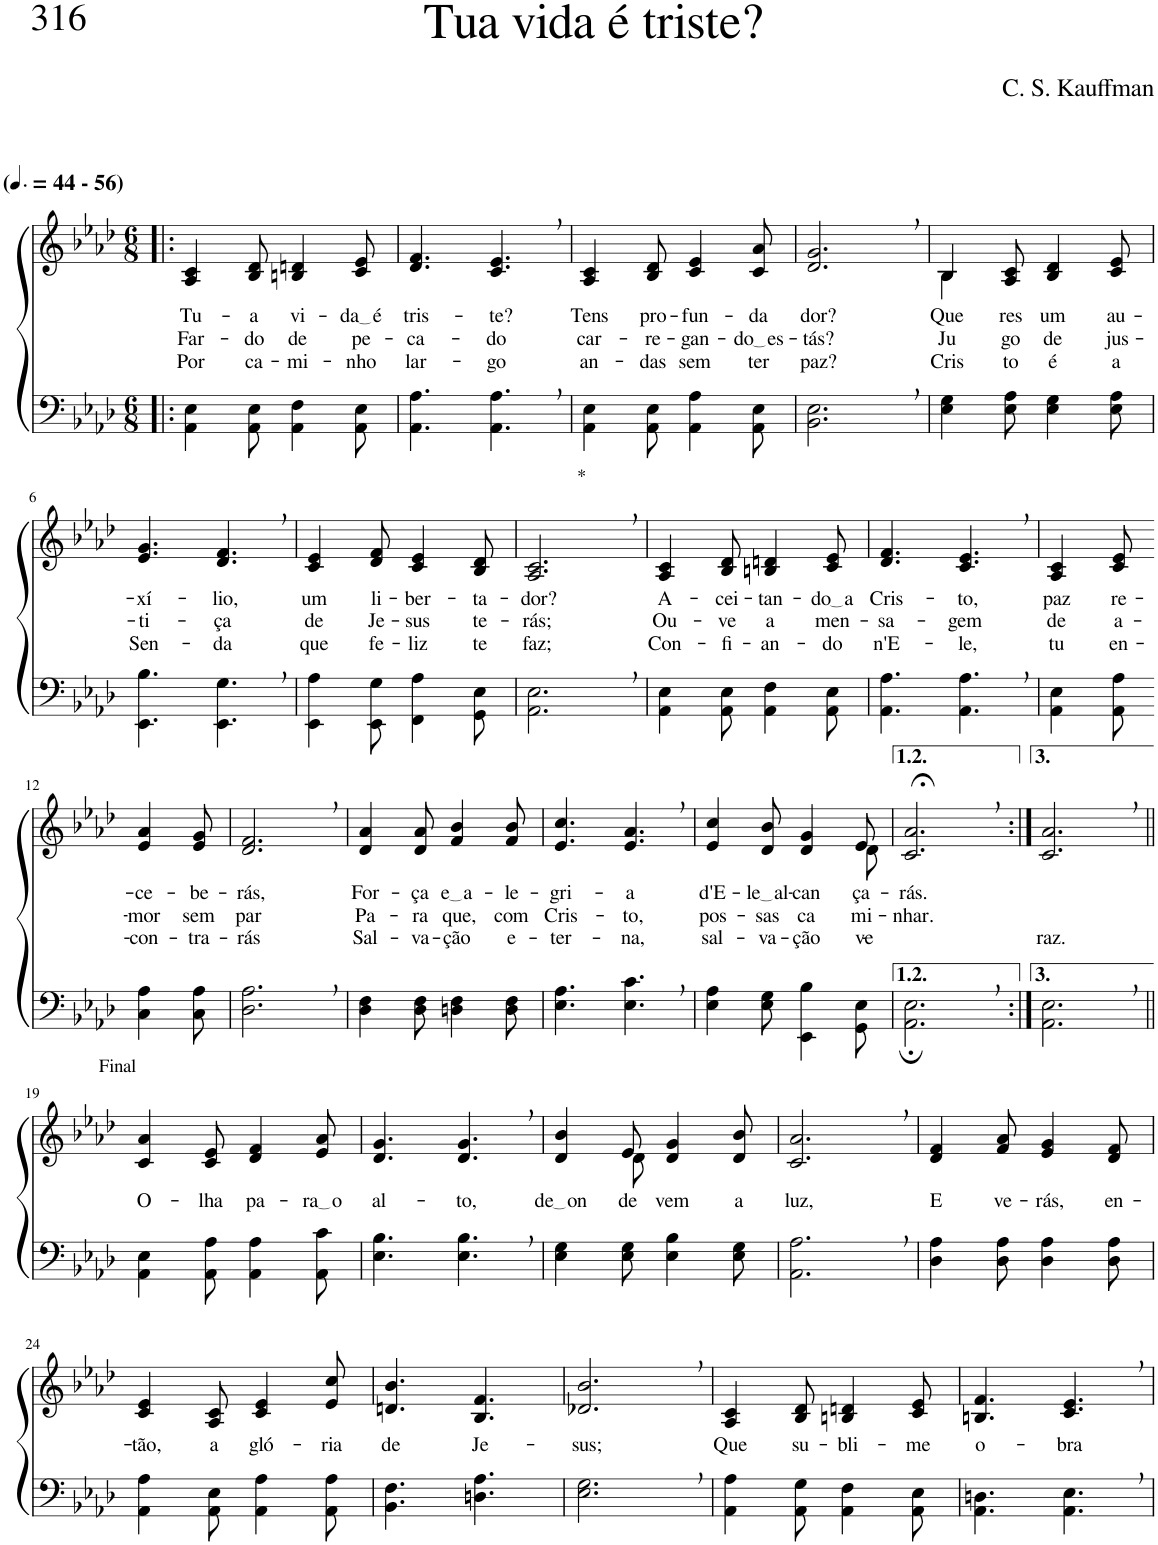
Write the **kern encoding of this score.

**kern	**kern	**text	**text	**text
*part2	*part1	*part1	*part1	*part1
*staff2	*staff1	*staff1	*staff1	*staff1
*I"Parte III e IV	*I"Parte I e II	*	*	*
*clefF4	*clefG2	*	*	*
*Trd-1c-2	*Trd-1c-2	*	*	*
*k[b-e-a-d-]	*k[b-e-a-d-]	*	*	*
*M6/8	*M6/8	*	*	*
*MM66	*MM66	*	*	*
=1!|:	=1!|:	=1!|:	=1!|:	=1!|:
!	!LO:TX:a:B:t=(	!	!	!
!	!LO:TX:a:B:t=- 56)	!	!	!
!	!	!LO:LY:b	!LO:LY:b	!LO:LY:b
4AA-\ 4E-\	4A-/ 4c/	Tu-	Far-	Por
!	!	!LO:LY:b	!LO:LY:b	!LO:LY:b
8AA-\ 8E-\	8B-/ 8d-/	-a	-do	ca-
!	!	!LO:LY:b	!LO:LY:b	!LO:LY:b
4AA-\ 4F\	4Bn/ 4dn/	vi-	de	-mi-
!	!	!LO:LY:b	!LO:LY:b	!LO:LY:b
8AA-\ 8E-\	8c/ 8e-/	da é	pe-	-nho
=2	=2	=2	=2	=2
!	!	!LO:LY:b	!LO:LY:b	!LO:LY:b
4.AA-\ 4.A-\	4.d-/ 4.f/	tris-	-ca-	lar-
!	!	!LO:LY:b	!LO:LY:b	!LO:LY:b
4.AA-\, 4.A-\,	4.c/, 4.e-/,	-te?	-do	-go
=3	=3	=3	=3	=3
!	!	!LO:LY:b	!LO:LY:b	!LO:LY:b
4AA-\ 4E-\	4A-/ 4c/	Tens	car-	an-
!	!	!LO:LY:b	!LO:LY:b	!LO:LY:b
8AA-\ 8E-\	8B-/ 8d-/	pro-	-re-	-das
!	!	!LO:LY:b	!LO:LY:b	!LO:LY:b
4AA-\ 4A-\	4c/ 4e-/	-fun-	-gan-	sem
!	!	!LO:LY:b	!LO:LY:b	!LO:LY:b
8AA-\ 8E-\	8c/ 8a-/	-da	do es	ter
=4	=4	=4	=4	=4
!	!	!LO:LY:b	!LO:LY:b	!LO:LY:b
2.BB-\, 2.E-\,	2.d-/, 2.g/,	dor?	-tás?	paz?
=5	=5	=5	=5	=5
*	*^	*	*	*
!	!	!	!LO:LY:b	!LO:LY:b	!LO:LY:b
4E-\ 4G\	4B-/	4B-\	Que-	Ju-	Cris-
!	!	!	!LO:LY:b	!LO:LY:b	!LO:LY:b
8E-\ 8A-\	8A-/ 8c/	2ryy	-res	-go	-to
!	!	!	!LO:LY:b	!LO:LY:b	!LO:LY:b
4E-\ 4G\	4B-/ 4d-/	.	um	de	é
!	!	!	!LO:LY:b	!LO:LY:b	!LO:LY:b
8E-\ 8A-\	8c/ 8e-/	.	au-	jus-	a
*	*v	*v	*	*	*
!!LO:LB:g=z
=6	=6	=6	=6	=6
!	!	!LO:LY:b	!LO:LY:b	!LO:LY:b
4.EE-\ 4.B-\	4.e-/ 4.g/	-xí-	-ti-	Sen-
!	!	!LO:LY:b	!LO:LY:b	!LO:LY:b
4.EE-\, 4.G\,	4.d-/, 4.f/,	-lio,	-ça	-da
=7	=7	=7	=7	=7
!	!	!LO:LY:b	!LO:LY:b	!LO:LY:b
4EE-\ 4A-\	4c/ 4e-/	um	de	que
!	!	!LO:LY:b	!LO:LY:b	!LO:LY:b
8EE-\ 8G\	8d-/ 8f/	li-	Je-	fe-
!	!	!LO:LY:b	!LO:LY:b	!LO:LY:b
4FF\ 4A-\	4c/ 4e-/	-ber-	-sus	-liz
!	!	!LO:LY:b	!LO:LY:b	!LO:LY:b
8GG\ 8E-\	8B-/ 8d-/	-ta-	te-	te
=8	=8	=8	=8	=8
!	!LO:TX:a:t=*	!	!	!
!	!	!LO:LY:b	!LO:LY:b	!LO:LY:b
2.AA-\, 2.E-\,	2.A-/, 2.c/,	-dor?	-rás;	faz;
=9	=9	=9	=9	=9
!	!	!LO:LY:b	!LO:LY:b	!LO:LY:b
4AA-\ 4E-\	4A-/ 4c/	A-	Ou-	Con-
!	!	!LO:LY:b	!LO:LY:b	!LO:LY:b
8AA-\ 8E-\	8B-/ 8d-/	-cei-	-ve	-fi-
!	!	!LO:LY:b	!LO:LY:b	!LO:LY:b
4AA-\ 4F\	4Bn/ 4dn/	-tan-	a	-an-
!	!	!LO:LY:b	!LO:LY:b	!LO:LY:b
8AA-\ 8E-\	8c/ 8e-/	do a	men-	-do
=10	=10	=10	=10	=10
!	!	!LO:LY:b	!LO:LY:b	!LO:LY:b
4.AA-\ 4.A-\	4.d-/ 4.f/	Cris-	-sa-	n'E-
!	!	!LO:LY:b	!LO:LY:b	!LO:LY:b
4.AA-\, 4.A-\,	4.c/, 4.e-/,	-to,	-gem	-le,
=11	=11	=11	=11	=11
!	!	!LO:LY:b	!LO:LY:b	!LO:LY:b
4AA-\ 4E-\	4A-/ 4c/	paz	de	tu
!	!	!LO:LY:b	!LO:LY:b	!LO:LY:b
8AA-\ 8A-\	8c/ 8e-/	re-	a-	en-
!!LO:LB:g=z
=12-	=12-	=12-	=12-	=12-
!	!	!LO:LY:b	!LO:LY:b	!LO:LY:b
4C\ 4A-\	4e-/ 4a-/	-ce-	-mor	-con-
!	!	!LO:LY:b	!LO:LY:b	!LO:LY:b
8C\ 8A-\	8e-/ 8g/	-be-	sem	-tra-
=13	=13	=13	=13	=13
!	!	!LO:LY:b	!LO:LY:b	!LO:LY:b
2.D-\, 2.A-\,	2.d-/, 2.f/,	-rás,	par	-rás
=14	=14	=14	=14	=14
!	!	!LO:LY:b	!LO:LY:b	!LO:LY:b
4D-\ 4F\	4d-/ 4a-/	For-	Pa-	Sal-
!	!	!LO:LY:b	!LO:LY:b	!LO:LY:b
8D-\ 8F\	8d-/ 8a-/	-ça	-ra	-va-
!	!	!LO:LY:b	!LO:LY:b	!LO:LY:b
4Dn\ 4F\	4f/ 4b-/	e a	que,	-ção
!	!	!LO:LY:b	!LO:LY:b	!LO:LY:b
8D\ 8F\	8f/ 8b-/	-le-	com	e-
=15	=15	=15	=15	=15
!	!	!LO:LY:b	!LO:LY:b	!LO:LY:b
4.E-\ 4.A-\	4.e-/ 4.cc/	-gri-	Cris-	-ter-
!	!	!LO:LY:b	!LO:LY:b	!LO:LY:b
4.E-\, 4.c\,	4.e-/, 4.a-/,	-a	-to,	-na,
=16	=16	=16	=16	=16
!	!	!LO:LY:b	!LO:LY:b	!LO:LY:b
*	*^	*	*	*
4E-\ 4A-\	4e-/ 4cc/	8ryy	d'E-	pos-	sal-
!	!	!	!LO:LY:b	!LO:LY:b	!LO:LY:b
*	*v	*v	*	*	*
8E-\ 8G\	8d-/ 8b-/	le al	-sas	-va-
!	!	!LO:LY:b	!LO:LY:b	!LO:LY:b
4EE-\ 4B-\	4d-/ 4g/	-can-	ca-	-ção
*	*^	*	*	*
!	!	!	!LO:LY:b	!LO:LY:b	!LO:LY:b
8GG\ 8E-\	8e-/	8d-\	-ça-	-mi-	ve-
=17	=17	=17	=17	=17	=17
!	!	!	!LO:LY:b	!LO:LY:b	!
*	*v	*v	*	*	*
2.AA-\;, 2.E-\;,	2.c/;<, 2.a-/;<,	-rás.	-nhar.	.
=18:|!	=18:|!	=18:|!	=18:|!	=18:|!
!	!	!	!	!LO:LY:b
2.AA-\, 2.E-\,	2.c/, 2.a-/,	.	.	-raz.
!!LO:LB:g=z
=19||	=19||	=19||	=19||	=19||
!	!LO:TX:a:t=Final	!	!	!
!	!	!LO:LY:b	!	!
4AA-\ 4E-\	4c/ 4a-/	O-	.	.
!	!	!LO:LY:b	!	!
8AA-\ 8A-\	8c/ 8e-/	-lha	.	.
!	!	!LO:LY:b	!	!
4AA-\ 4A-\	4d-/ 4f/	pa-	.	.
!	!	!LO:LY:b	!	!
8AA-\ 8c\	8e-/ 8a-/	ra o	.	.
=20	=20	=20	=20	=20
!	!	!LO:LY:b	!	!
4.E-\ 4.B-\	4.d-/ 4.g/	al-	.	.
!	!	!LO:LY:b	!	!
4.E-\, 4.B-\,	4.d-/, 4.g/,	-to,	.	.
=21	=21	=21	=21	=21
!	!	!LO:LY:b	!	!
*	*^	*	*	*
4E-\ 4G\	4d-/ 4b-/	4ryy	de on	.	.
!	!	!	!LO:LY:b	!	!
8E-\ 8G\	8e-/	8d-\	-de	.	.
!	!	!	!LO:LY:b	!	!
4E-\ 4B-\	4d-/ 4g/	4.ryy	vem	.	.
!	!	!	!LO:LY:b	!	!
8E-\ 8G\	8d-/ 8b-/	.	a	.	.
*	*v	*v	*	*	*
=22	=22	=22	=22	=22
!	!	!LO:LY:b	!	!
2.AA-\, 2.A-\,	2.c/, 2.a-/,	luz,	.	.
=23	=23	=23	=23	=23
!	!	!LO:LY:b	!	!
4D-\ 4A-\	4d-/ 4f/	E	.	.
!	!	!LO:LY:b	!	!
8D-\ 8A-\	8f/ 8a-/	ve-	.	.
!	!	!LO:LY:b	!	!
4D-\ 4A-\	4e-/ 4g/	-rás,	.	.
!	!	!LO:LY:b	!	!
8D-\ 8A-\	8d-/ 8f/	en-	.	.
!!LO:LB:g=z
=24	=24	=24	=24	=24
!	!	!LO:LY:b	!	!
4AA-\ 4A-\	4c/ 4e-/	-tão,	.	.
!	!	!LO:LY:b	!	!
8AA-\ 8E-\	8A-/ 8c/	a	.	.
!	!	!LO:LY:b	!	!
4AA-\ 4A-\	4c/ 4e-/	gló-	.	.
!	!	!LO:LY:b	!	!
8AA-\ 8A-\	8e-/ 8cc/	-ria	.	.
=25	=25	=25	=25	=25
!	!	!LO:LY:b	!	!
4.BB-\ 4.F\	4.dn/ 4.b-/	de	.	.
!	!	!LO:LY:b	!	!
4.Dn\ 4.A-\	4.B-/ 4.f/	Je-	.	.
=26	=26	=26	=26	=26
!	!	!LO:LY:b	!	!
2.E-\, 2.G\,	2.d-X/, 2.b-/,	-sus;	.	.
=27	=27	=27	=27	=27
!	!	!LO:LY:b	!	!
4AA-\ 4A-\	4A-/ 4c/	Que	.	.
!	!	!LO:LY:b	!	!
8AA-\ 8G\	8B-/ 8d-/	su-	.	.
!	!	!LO:LY:b	!	!
4AA-\ 4F\	4Bn/ 4dn/	-bli-	.	.
!	!	!LO:LY:b	!	!
8AA-\ 8E-\	8c/ 8e-/	-me	.	.
=28	=28	=28	=28	=28
!	!	!LO:LY:b	!	!
4.AA-\ 4.Dn\	4.Bn/ 4.f/	o-	.	.
!	!	!LO:LY:b	!	!
4.AA-\, 4.E-\,	4.c/, 4.e-/,	-bra	.	.
=	=	=	=	=
*-	*-	*-	*-	*-
